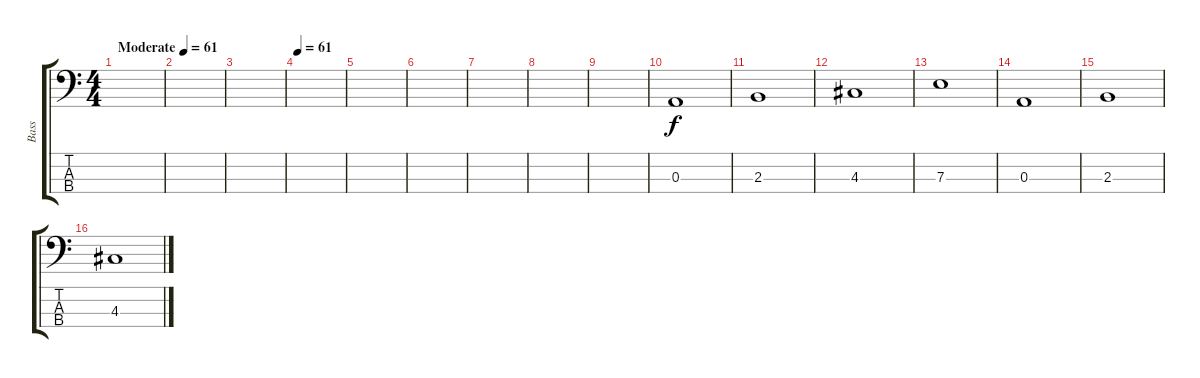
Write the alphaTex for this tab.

\track ("Bass" "Bass") {instrument electricbassfinger}
\staff {score tabs}
\tuning (G2 D2 A1 E1) {hide}
\ts (4 4)
\tempo (61 "Moderate")
\clef f4
\ks c
|
|
|
\tempo 61
|
|
|
|
|
|
0.3.1 |
2.3.1 |
4.3.1 |
7.3.1 |
0.3.1 |
2.3.1 |
4.3.1
